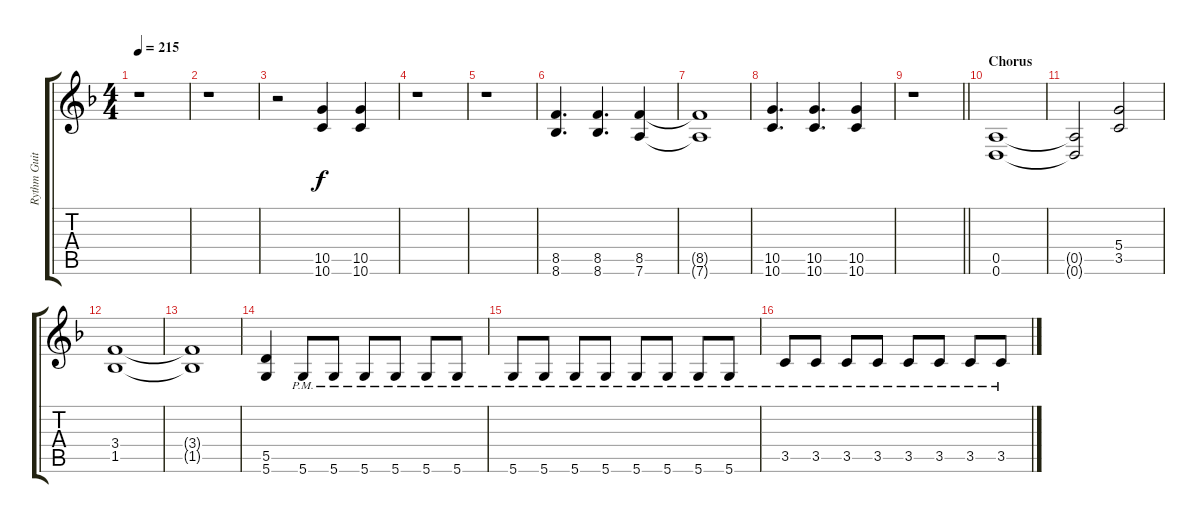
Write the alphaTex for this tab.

\track ("Rythm Guitar" "Rythm Guit") {instrument overdrivenguitar}
\staff {score tabs}
\tuning (E4 B3 G3 D3 A2 D2) {hide}
\ts (4 4)
\tempo 215
\clef g2
\ks f
r.1{dy f} |
r.1 |
r.2 (10.5 10.6).4 (10.5 10.6).4 |
r.1 |
r.1 |
(8.5 8.6).4{d} (8.5 8.6).4{d} (8.5 7.6).4 |
(8.5{t} 7.6{t}).1 |
(10.5 10.6).4{d} (10.5 10.6).4{d} (10.5 10.6).4 |
\barLineRight lightlight
r.1 |
\section ("" "Chorus")
(0.5 0.6).1 |
(0.5{t} 0.6{t}).2 (5.4 3.5).2 |
(3.4 1.5).1 |
(3.4{t} 1.5{t}).1 |
(5.5 5.6).4 5.6{pm}.8 5.6{pm}.8 5.6{pm}.8 5.6{pm}.8 5.6{pm}.8 5.6{pm}.8 |
5.6{pm}.8 5.6{pm}.8 5.6{pm}.8 5.6{pm}.8 5.6{pm}.8 5.6{pm}.8 5.6{pm}.8 5.6{pm}.8 |
3.5{pm}.8 3.5{pm}.8 3.5{pm}.8 3.5{pm}.8 3.5{pm}.8 3.5{pm}.8 3.5{pm}.8 3.5{pm}.8
